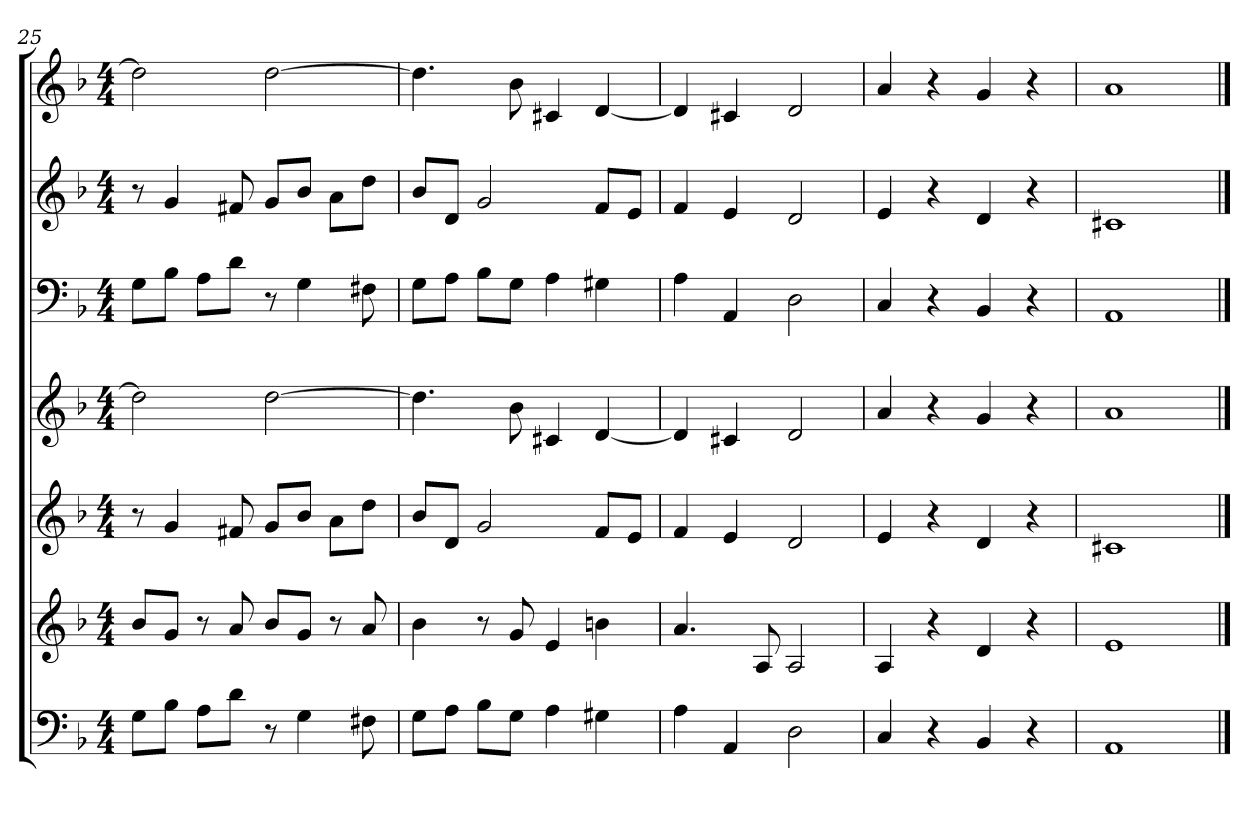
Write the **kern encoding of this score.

**kern	**kern	**kern	**kern	**kern	**kern	**kern
*part7	*part6	*part5	*part4	*part3	*part2	*part1
*staff7	*staff6	*staff5	*staff4	*staff3	*staff2	*staff1
*k[b-]	*k[b-]	*k[b-]	*k[b-]	*k[b-]	*k[b-]	*k[b-]
*d:	*d:	*d:	*d:	*d:	*d:	*d:
*M4/4	*M4/4	*M4/4	*M4/4	*M4/4	*M4/4	*M4/4
=25	=25	=25	=25	=25	=25	=25
8GL	8b-L	8r	2dd]	8GL	8r	2dd]
8B-J	8gJ	4g	.	8B-J	4g	.
8AL	8r	.	.	8AL	.	.
8dJ	8a	8f#X	.	8dJ	8f#X	.
8r	8b-L	8gL	[2dd	8r	8gL	[2dd
4G	8gJ	8b-J	.	4G	8b-J	.
.	8r	8aL	.	.	8aL	.
8F#X	8a	8ddJ	.	8F#X	8ddJ	.
=26	=26	=26	=26	=26	=26	=26
8GL	4b-	8b-L	4.dd]	8GL	8b-L	4.dd]
8AJ	.	8dJ	.	8AJ	8dJ	.
8B-L	8r	2g	.	8B-L	2g	.
8GJ	8g	.	8b-	8GJ	.	8b-
4A	4e	.	4c#X	4A	.	4c#X
4G#X	4bn	8fL	[4d	4G#X	8fL	[4d
.	.	8eJ	.	.	8eJ	.
=27	=27	=27	=27	=27	=27	=27
4A	4.a	4f	4d]	4A	4f	4d]
4AA	.	4e	4c#X	4AA	4e	4c#X
.	8A	.	.	.	.	.
2D	2A	2d	2d	2D	2d	2d
=28	=28	=28	=28	=28	=28	=28
4C	4A	4e	4a	4C	4e	4a
4r	4r	4r	4r	4r	4r	4r
4BB-	4d	4d	4g	4BB-	4d	4g
4r	4r	4r	4r	4r	4r	4r
=29	=29	=29	=29	=29	=29	=29
1AA	1e	1c#X	1a	1AA	1c#X	1a
==	==	==	==	==	==	==
*-	*-	*-	*-	*-	*-	*-
